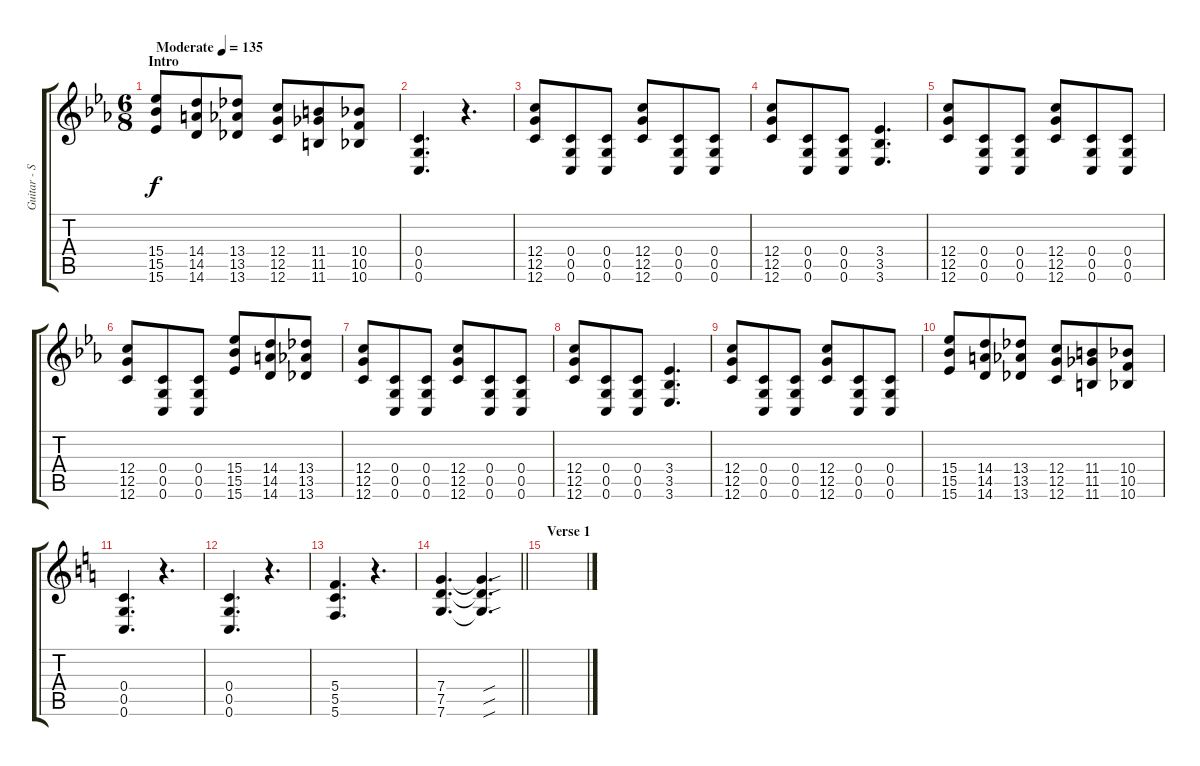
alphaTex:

\track ("Guitar - Simon Neil" "Guitar - S") {instrument overdrivenguitar}
\staff {score tabs}
\tuning (D4 A3 F3 C3 G2 C2) {hide}
\ts (6 8)
\section ("" "Intro")
\tempo (135 "Moderate")
\clef g2
\ks cminor
(15.4 15.5 15.6).8{dy f instrument overdrivenguitar} (14.4 14.5 14.6).8 (13.4 13.5 13.6).8 (12.4 12.5 12.6).8 (11.4 11.5 11.6).8 (10.4 10.5 10.6).8 |
(0.4 0.5 0.6).4{d} r.4{d} |
(12.4 12.5 12.6).8 (0.4 0.5 0.6).8 (0.4 0.5 0.6).8 (12.4 12.5 12.6).8 (0.4 0.5 0.6).8 (0.4 0.5 0.6).8 |
(12.4 12.5 12.6).8 (0.4 0.5 0.6).8 (0.4 0.5 0.6).8 (3.4 3.5 3.6).4{d} |
(12.4 12.5 12.6).8 (0.4 0.5 0.6).8 (0.4 0.5 0.6).8 (12.4 12.5 12.6).8 (0.4 0.5 0.6).8 (0.4 0.5 0.6).8 |
(12.4 12.5 12.6).8 (0.4 0.5 0.6).8 (0.4 0.5 0.6).8 (15.4 15.5 15.6).8 (14.4 14.5 14.6).8 (13.4 13.5 13.6).8 |
(12.4 12.5 12.6).8 (0.4 0.5 0.6).8 (0.4 0.5 0.6).8 (12.4 12.5 12.6).8 (0.4 0.5 0.6).8 (0.4 0.5 0.6).8 |
(12.4 12.5 12.6).8 (0.4 0.5 0.6).8 (0.4 0.5 0.6).8 (3.4 3.5 3.6).4{d} |
(12.4 12.5 12.6).8 (0.4 0.5 0.6).8 (0.4 0.5 0.6).8 (12.4 12.5 12.6).8 (0.4 0.5 0.6).8 (0.4 0.5 0.6).8 |
(15.4 15.5 15.6).8 (14.4 14.5 14.6).8 (13.4 13.5 13.6).8 (12.4 12.5 12.6).8 (11.4 11.5 11.6).8 (10.4 10.5 10.6).8 |
\ks c
(0.4 0.5 0.6).4{d} r.4{d} |
(0.4 0.5 0.6).4{d} r.4{d} |
(5.4 5.5 5.6).4{d} r.4{d} |
\barLineRight lightlight
(7.4 7.5 7.6).4{d} (7.4{sou t} 7.5{sou t} 7.6{sou t}).4{d} |
\section ("" "Verse 1")
